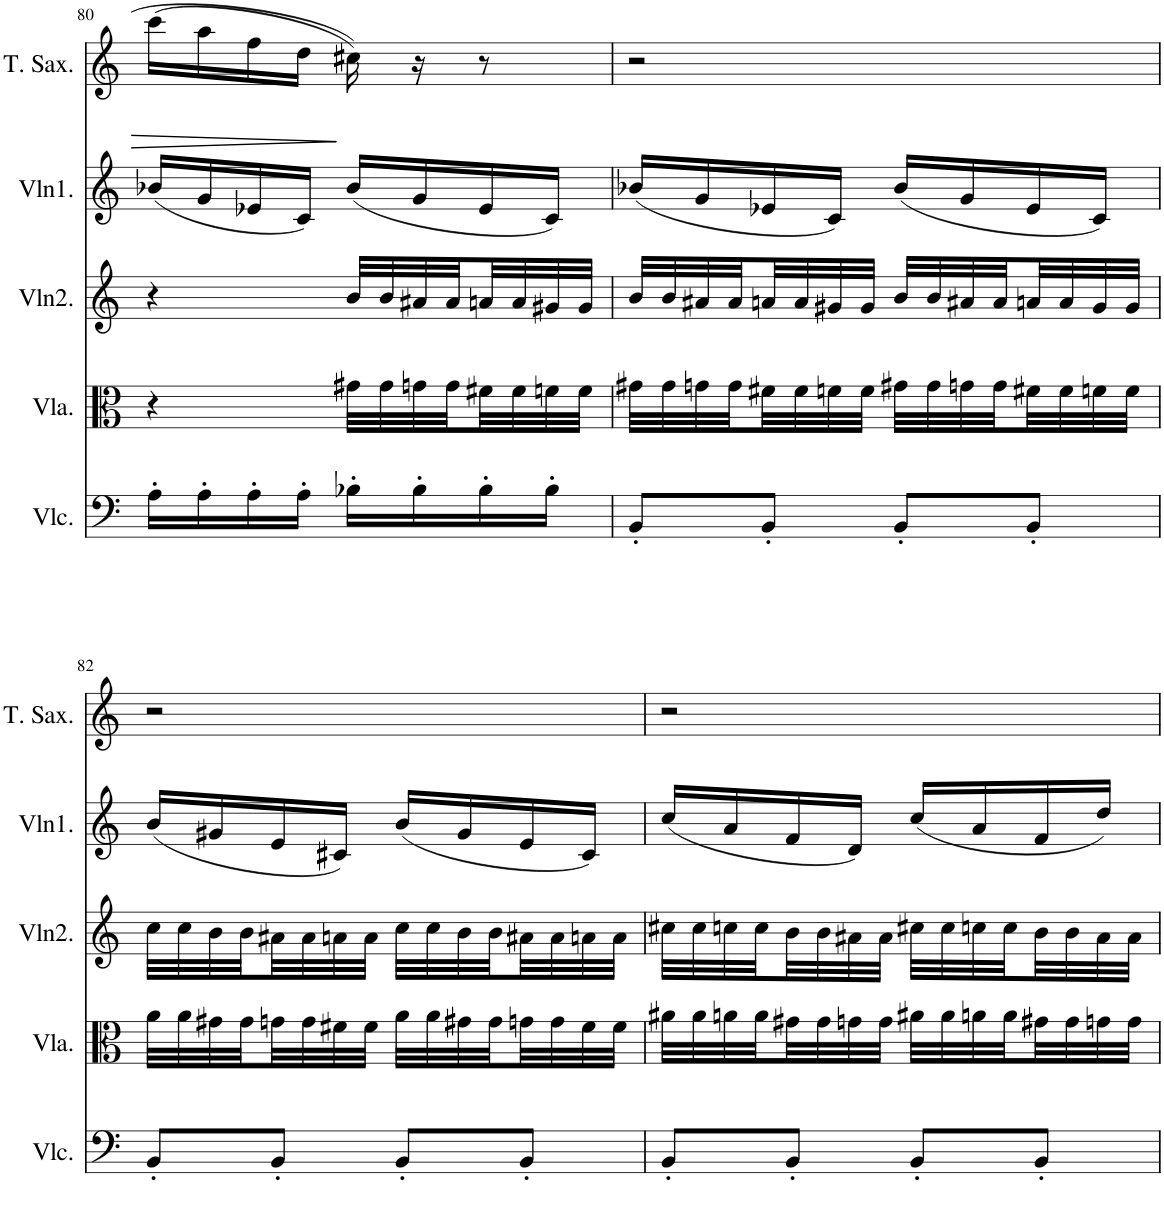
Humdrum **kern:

**kern	**kern	**kern	**kern	**kern
*part5	*part4	*part3	*part2	*part1
*staff5	*staff4	*staff3	*staff2	*staff1
*I"Cello	*I"Viola	*I"Violin2	*I"Violin1	*I"Tenor Sax
*	*I'Vla.	*I'Vln2.	*I'Vln1.	*I'T. Sax.
!!LO:PB:g=z
*clefF4	*clefC3	*clefG2	*clefG2	*clefG2
*	*	*	*	*Trd8c14
*k[]	*k[]	*k[]	*k[]	*k[]
*M2/4	*M2/4	*M2/4	*M2/4	*M2/4
=80	=80	=80	=80	=80
16A'\LL	4r	4r	(16b-X/LL	(16ccc\LL
16A'\	.	.	16g/	16aa\
16A'\	.	.	16e-X/	16ff\
16A'\JJ	.	.	16c/JJ)	16dd\JJ
16B-X'\LL	32g#X\LLL	32b/LLL	(16b-/LL	16cc#X\)
.	32g#\	32b/	.	.
16B-'\	32gn\	32a#X/	16g/	16r
.	32g\	32a#/	.	.
16B-'\	32f#X\	32an/	16e-/	8r
.	32f#\	32a/	.	.
16B-'\JJ	32fn\	32g#X/	16c/JJ)	.
.	32f\JJJ	32g#/JJJ	.	.
=81	=81	=81	=81	=81
8BB'/L	32g#X\LLL	32b/LLL	(16b-X/LL	2r
.	32g#\	32b/	.	.
.	32gn\	32a#X/	16g/	.
.	32g\	32a#/	.	.
8BB'/J	32f#X\	32an/	16e-X/	.
.	32f#\	32a/	.	.
.	32fn\	32g#X/	16c/JJ)	.
.	32f\JJJ	32g#/JJJ	.	.
8BB'/L	32g#X\LLL	32b/LLL	(16b-/LL	.
.	32g#\	32b/	.	.
.	32gn\	32a#X/	16g/	.
.	32g\	32a#/	.	.
8BB'/J	32f#X\	32an/	16e-/	.
.	32f#\	32a/	.	.
.	32fn\	32g#/	16c/JJ)	.
.	32f\JJJ	32g#/JJJ	.	.
!!LO:LB:g=z
=82	=82	=82	=82	=82
8BB'/L	32a\LLL	32cc\LLL	(16b/LL	2r
.	32a\	32cc\	.	.
.	32g#X\	32b\	16g#X/	.
.	32g#\	32b\	.	.
8BB'/J	32gn\	32a#X\	16e/	.
.	32g\	32a#\	.	.
.	32f#X\	32an\	16c#X/JJ)	.
.	32f#\JJJ	32a\JJJ	.	.
8BB'/L	32a\LLL	32cc\LLL	(16b/LL	.
.	32a\	32cc\	.	.
.	32g#X\	32b\	16g#/	.
.	32g#\	32b\	.	.
8BB'/J	32gn\	32a#X\	16e/	.
.	32g\	32a#\	.	.
.	32f#\	32an\	16c#/JJ)	.
.	32f#\JJJ	32a\JJJ	.	.
=83	=83	=83	=83	=83
8BB'/L	32a#X\LLL	32cc#X\LLL	(16cc/LL	2r
.	32a#\	32cc#\	.	.
.	32an\	32ccn\	16a/	.
.	32a\	32cc\	.	.
8BB'/J	32g#X\	32b\	16f/	.
.	32g#\	32b\	.	.
.	32gn\	32a#X\	16d/JJ)	.
.	32g\JJJ	32a#\JJJ	.	.
8BB'/L	32a#X\LLL	32cc#X\LLL	(16cc/LL	.
.	32a#\	32cc#\	.	.
.	32an\	32ccn\	16a/	.
.	32a\	32cc\	.	.
8BB'/J	32g#X\	32b\	16f/	.
.	32g#\	32b\	.	.
.	32gn\	32a#\	16dd/JJ)	.
.	32g\JJJ	32a#\JJJ	.	.
=	=	=	=	=
*-	*-	*-	*-	*-
